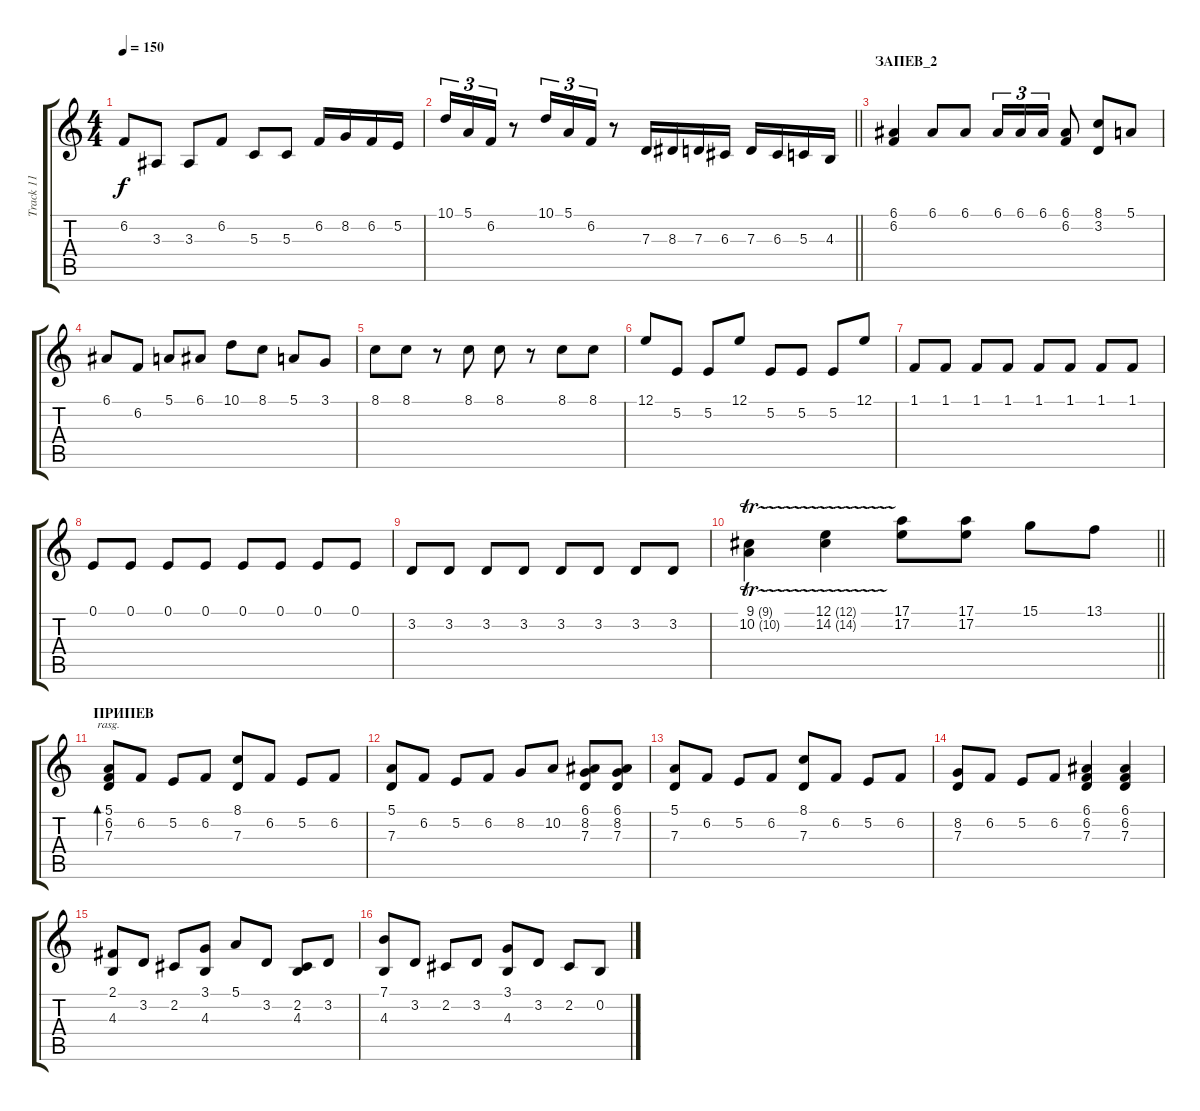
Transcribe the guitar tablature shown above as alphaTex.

\track ("Track 11" "Track 11") {instrument violin}
\staff {score tabs}
\tuning (E4 B3 G3 D3 A2 E2) {hide}
\ts (4 4)
\tempo 150
\clef g2
\ks c
6.2.8{dy f} 3.3.8 3.3.8 6.2.8 5.3.8 5.3.8 6.2.16 8.2.16 6.2.16 5.2.16 |
\barLineRight lightlight
10.1.16{tu (3 2)} 5.1.16{tu (3 2)} 6.2.16{tu (3 2)} r.8 10.1.16{tu (3 2)} 5.1.16{tu (3 2)} 6.2.16{tu (3 2)} r.8 7.3.16 8.3.16 7.3.16 6.3.16 7.3.16 6.3.16 5.3.16 4.3.16 |
\section ("" "ЗАПЕВ_2")
(6.1 6.2).4 6.1.8 6.1.8 6.1.16{tu (3 2)} 6.1.16{tu (3 2)} 6.1.16{tu (3 2)} (6.1 6.2).8 (8.1 3.2).8 5.1.8 |
6.1.8 6.2.8 5.1.8 6.1.8 10.1.8 8.1.8 5.1.8 3.1.8 |
8.1.8 8.1.8 r.8 8.1.8 8.1.8 r.8 8.1.8 8.1.8 |
12.1.8 5.2.8 5.2.8 12.1.8 5.2.8 5.2.8 5.2.8 12.1.8 |
1.1.8 1.1.8 1.1.8 1.1.8 1.1.8 1.1.8 1.1.8 1.1.8 |
0.1.8 0.1.8 0.1.8 0.1.8 0.1.8 0.1.8 0.1.8 0.1.8 |
3.2.8 3.2.8 3.2.8 3.2.8 3.2.8 3.2.8 3.2.8 3.2.8 |
\barLineRight lightlight
(9.1{tr (9 16)} 10.2{tr (10 16)}).4 (12.1{tr (12 16)} 14.2{tr (14 16)}).4 (17.1 17.2).8 (17.1 17.2).8 15.1.8 13.1.8 |
\section ("" "ПРИПЕВ")
(5.1 6.2 7.3).8{bd 480 rasg ii} 6.2.8 5.2.8 6.2.8 (8.1 7.3).8 6.2.8 5.2.8 6.2.8 |
(5.1 7.3).8 6.2.8 5.2.8 6.2.8 8.2.8 10.2.8 (6.1 8.2 7.3).8 (6.1 8.2 7.3).8 |
(5.1 7.3).8 6.2.8 5.2.8 6.2.8 (8.1 7.3).8 6.2.8 5.2.8 6.2.8 |
(8.2 7.3).8 6.2.8 5.2.8 6.2.8 (6.1 6.2 7.3).4 (6.1 6.2 7.3).4 |
(2.1 4.3).8 3.2.8 2.2.8 (3.1 4.3).8 5.1.8 3.2.8 (2.2 4.3).8 3.2.8 |
(7.1 4.3).8 3.2.8 2.2.8 3.2.8 (3.1 4.3).8 3.2.8 2.2.8 0.2.8
